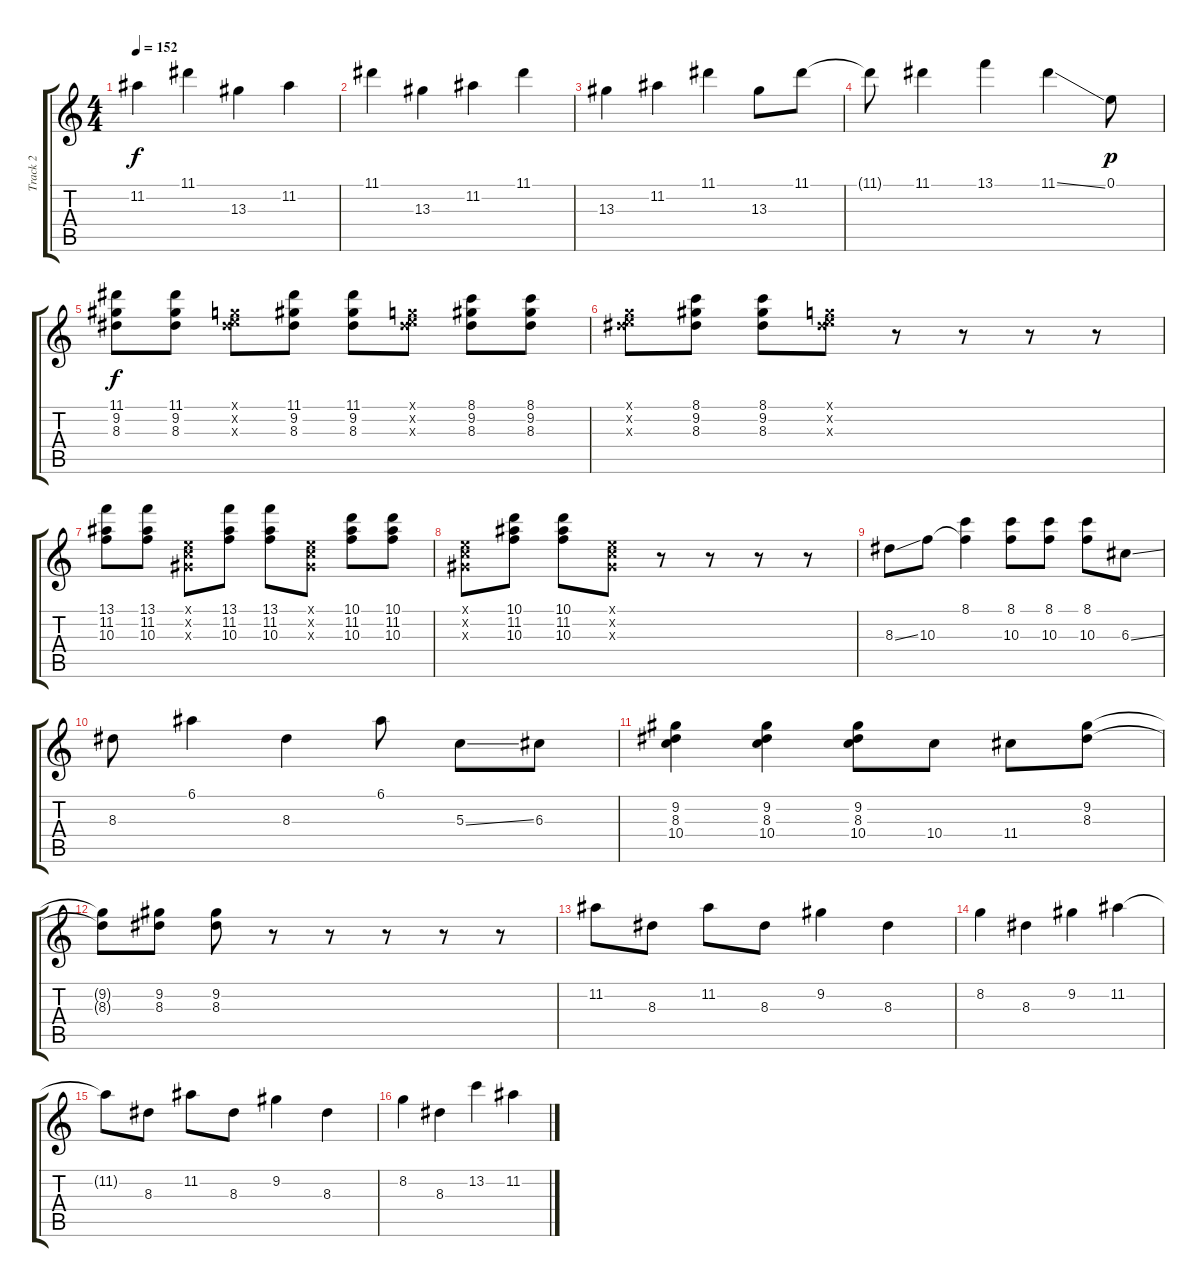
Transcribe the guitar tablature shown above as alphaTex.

\track ("Track 2" "Track 2") {instrument overdrivenguitar}
\staff {score tabs}
\tuning (E4 B3 G3 D3 A2 E2) {hide}
\ts (4 4)
\tempo 152
\clef g2
\ks c
11.2.4{dy f} 11.1.4 13.3.4 11.2.4 |
11.1.4 13.3.4 11.2.4 11.1.4 |
13.3.4 11.2.4 11.1.4 13.3.8 11.1.8 |
11.1{t}.8 11.1.4 13.1.4 11.1{ss}.4 0.1.8{dy p} |
(11.1 9.2 8.3).8{dy f} (11.1 9.2 8.3).8 (0.1{x} 8.2{x} 8.3{x}).8 (11.1 9.2 8.3).8 (11.1 9.2 8.3).8 (0.1{x} 8.2{x} 8.3{x}).8 (8.1 9.2 8.3).8 (8.1 9.2 8.3).8 |
(0.1{x} 8.2{x} 8.3{x}).8 (8.1 9.2 8.3).8 (8.1 9.2 8.3).8 (0.1{x} 8.2{x} 8.3{x}).8 r.8 r.8 r.8 r.8 |
(13.1 11.2 10.3).8 (13.1 11.2 10.3).8 (0.1{x} 1.2{x} 1.3{x}).8 (13.1 11.2 10.3).8 (13.1 11.2 10.3).8 (0.1{x} 1.2{x} 1.3{x}).8 (10.1 11.2 10.3).8 (10.1 11.2 10.3).8 |
(0.1{x} 1.2{x} 1.3{x}).8 (10.1 11.2 10.3).8 (10.1 11.2 10.3).8 (0.1{x} 1.2{x} 1.3{x}).8 r.8 r.8 r.8 r.8 |
8.3{ss}.8 10.3.8 (8.1 10.3{t}).4 (8.1 10.3).8 (8.1 10.3).8 (8.1 10.3).8 6.3{ss}.8 |
8.3.8 6.1.4 8.3.4 6.1.8 5.3{ss}.8 6.3.8 |
(9.2 8.3 10.4).4 (9.2 8.3 10.4).4 (9.2 8.3 10.4).8 10.4.8 11.4.8 (9.2 8.3).8 |
(9.2{t} 8.3{t}).8 (9.2 8.3).8 (9.2 8.3).8 r.8 r.8 r.8 r.8 r.8 |
11.2.8 8.3.8 11.2.8 8.3.8 9.2.4 8.3.4 |
8.2.4 8.3.4 9.2.4 11.2.4 |
11.2{t}.8 8.3.8 11.2.8 8.3.8 9.2.4 8.3.4 |
8.2.4 8.3.4 13.2.4 11.2.4
